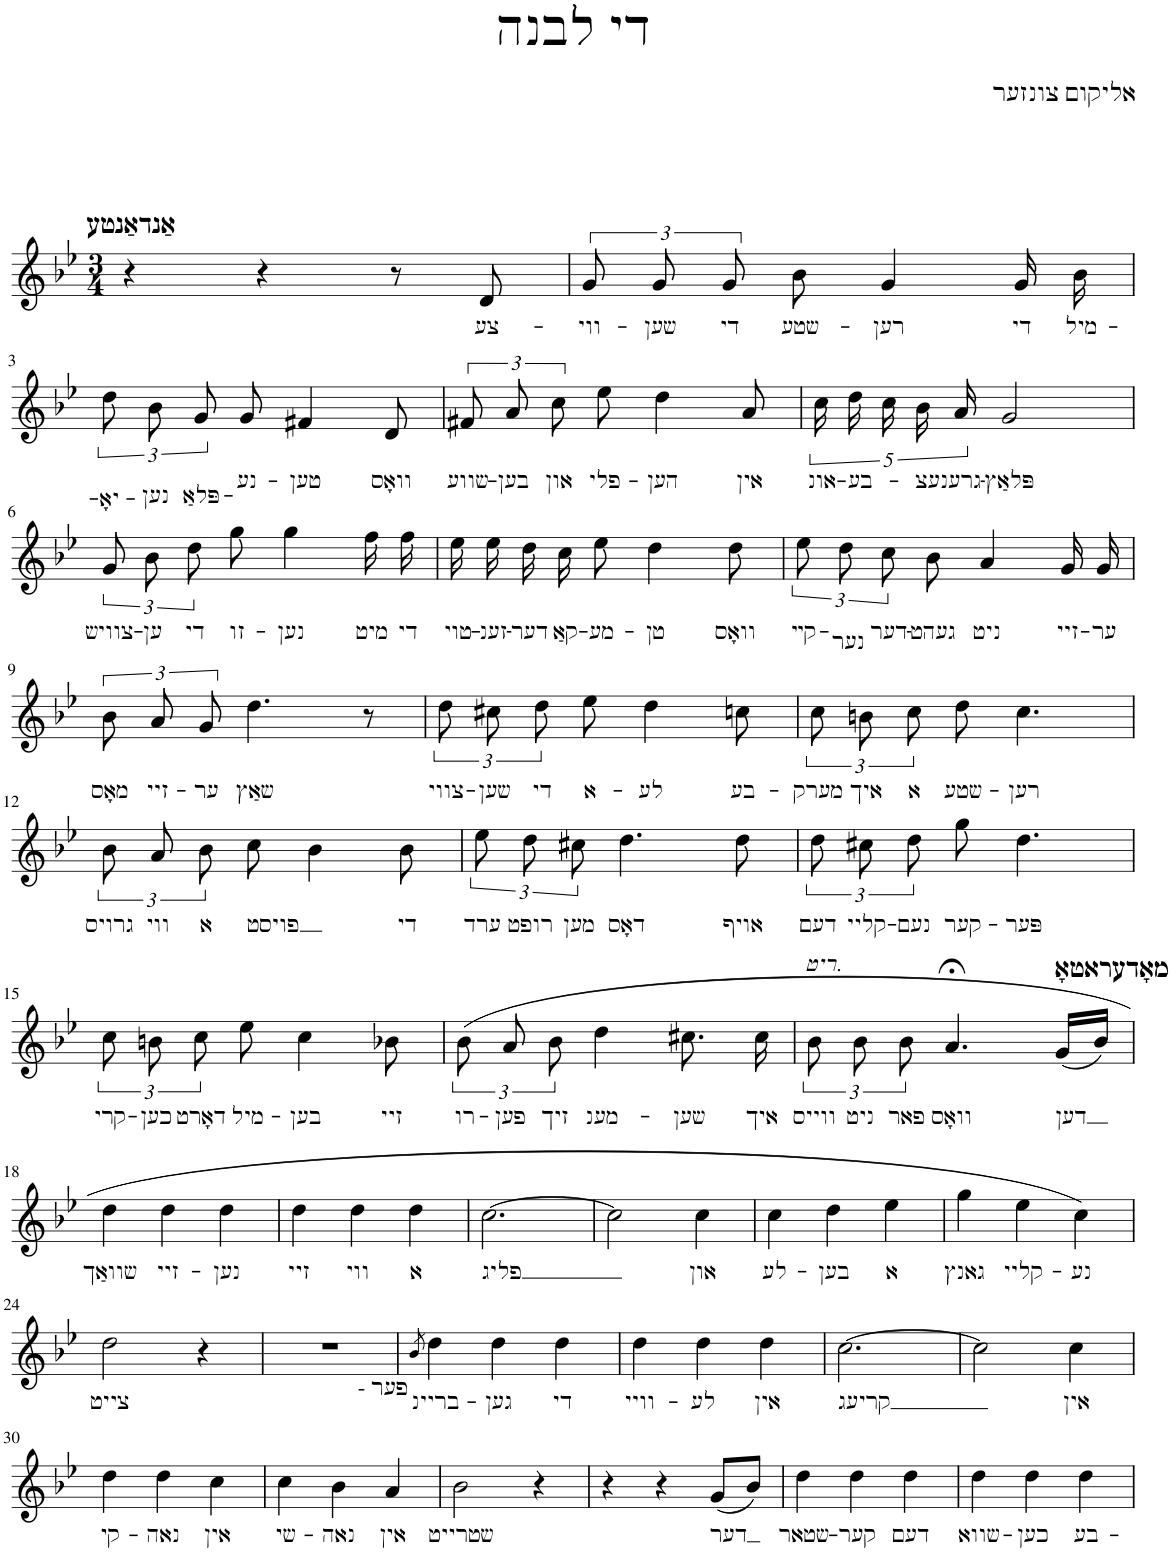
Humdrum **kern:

**kern	**text
*part1	*part1
*staff1	*staff1
*I"Piano	*
*I'Pno.	*
*clefG2	*
*k[b-e-]	*
*M3/4	*
=1	=1
!LO:TX:a:B:t=אַנדאַנטע	!
4r	.
4r	.
8r	.
!	!LO:LY:b
8d/	צע-
=2	=2
!	!LO:LY:b
12g/	-ווי-
!	!LO:LY:b
12g/	-שען
!	!LO:LY:b
12g/	די
!	!LO:LY:b
8b-\	שטע-
!	!LO:LY:b
4g/	-רען
!	!LO:LY:b
16g/	די
!	!LO:LY:b
16b-\	מיל-
!!LO:LB:g=z
=3	=3
!	!LO:LY:b
12dd\	יאָ-
!	!LO:LY:b
12b-\	-נען
!	!LO:LY:b
12g/	פּלאַ-
!	!LO:LY:b
8g/	-נע-
!	!LO:LY:b
4f#X/	-טען
!	!LO:LY:b
8d/	וואָס
=4	=4
!	!LO:LY:b
12f#X/	שווע-
!	!LO:LY:b
12a/	-בען
!	!LO:LY:b
12cc\	און
!	!LO:LY:b
8ee-\	פלי-
!	!LO:LY:b
4dd\	-הען
!	!LO:LY:b
8a/	אין
=5	=5
!	!LO:LY:b
20cc\	אונ-
!	!LO:LY:b
20dd\	-בע-
20cc\	.
!	!LO:LY:b
20b-\	גרענעצ-
20a/	.
!	!LO:LY:b
2g/	-פּלאַץ
!!LO:LB:g=z
=6	=6
!	!LO:LY:b
12g/	צוויש-
!	!LO:LY:b
12b-\	-ען
!	!LO:LY:b
12dd\	די
!	!LO:LY:b
8gg\	זו-
!	!LO:LY:b
4gg\	-נען
!	!LO:LY:b
16ff\	מיט
!	!LO:LY:b
16ff\	די
=7	=7
!	!LO:LY:b
16ee-\	טוי-
!	!LO:LY:b
16ee-\	-זענ-
!	!LO:LY:b
16dd\	-דער
!	!LO:LY:b
16cc\	קאַ-
!	!LO:LY:b
8ee-\	-מע-
!	!LO:LY:b
4dd\	-טן
!	!LO:LY:b
8dd\	וואָס
=8	=8
!	!LO:LY:b
12ee-\	קײ-
!	!LO:LY:b
12dd\	-נער
!	!LO:LY:b
12cc\	דער-
!	!LO:LY:b
8b-\	-געהט
!	!LO:LY:b
4a/	ניט
!	!LO:LY:b
16g/	זיי-
!	!LO:LY:b
16g/	-ער
!!LO:LB:g=z
=9	=9
!	!LO:LY:b
12b-\	מאָס
!	!LO:LY:b
12a/	זיי-
!	!LO:LY:b
12g/	-ער
!	!LO:LY:b
4.dd\	שאַץ
8r	.
=10	=10
!	!LO:LY:b
12dd\	צווי-
!	!LO:LY:b
12cc#X\	-שען
!	!LO:LY:b
12dd\	די
!	!LO:LY:b
8ee-\	א-
!	!LO:LY:b
4dd\	-לע
!	!LO:LY:b
8ccn\	בע-
=11	=11
!	!LO:LY:b
12cc\	-מערק
!	!LO:LY:b
12bn\	איך
!	!LO:LY:b
12cc\	א
!	!LO:LY:b
8dd\	שטע-
!	!LO:LY:b
4.cc\	-רען
!!LO:LB:g=z
=12	=12
!	!LO:LY:b
12b-\	גרויס
!	!LO:LY:b
12a/	ווי
!	!LO:LY:b
12b-\	א
!	!LO:LY:b
8cc\	פויסט
4b-\	.
!	!LO:LY:b
8b-\	די
=13	=13
!	!LO:LY:b
12ee-\	ערד
!	!LO:LY:b
12dd\	רופט
!	!LO:LY:b
12cc#X\	מען
!	!LO:LY:b
4.dd\	דאָס
!	!LO:LY:b
8dd\	אויף
=14	=14
!	!LO:LY:b
12dd\	דעם
!	!LO:LY:b
12cc#X\	קליי-
!	!LO:LY:b
12dd\	-נעם
!	!LO:LY:b
8gg\	קער-
!	!LO:LY:b
4.dd\	-פּער
!!LO:LB:g=z
=15	=15
!	!LO:LY:b
12cc\	קרי-
!	!LO:LY:b
12bn\	-כען
!	!LO:LY:b
12cc\	דאָרט
!	!LO:LY:b
8ee-\	מיל-
!	!LO:LY:b
4cc\	-בען
!	!LO:LY:b
8b-X\	זיי
=16	=16
!	!LO:LY:b
(12b-\	רו-
!	!LO:LY:b
12a/	-פען
!	!LO:LY:b
12b-\	זיך
!	!LO:LY:b
4dd\	מענ-
!	!LO:LY:b
8.cc#X\	-שען
!	!LO:LY:b
16cc#\	איך
=17	=17
!LO:TX:a:i:t=.ריט	!
!	!LO:LY:b
12b-\	ווייס
!	!LO:LY:b
12b-\	ניט
!	!LO:LY:b
12b-\	פאר
!	!LO:LY:b
4.a;</	וואָס
!LO:TX:a:B:t=מאָדעראטאָ	!
!	!LO:LY:b
(16g/LL	דען
16b-/JJ)	.
!!LO:LB:g=z
=18	=18
!	!LO:LY:b
4dd\	שוואַך
!	!LO:LY:b
4dd\	זיי-
!	!LO:LY:b
4dd\	-נען
=19	=19
!	!LO:LY:b
4dd\	זיי
!	!LO:LY:b
4dd\	ווי
!	!LO:LY:b
4dd\	א
=20	=20
!	!LO:LY:b
[2.cc\	פליג
=21	=21
2cc\]	.
!	!LO:LY:b
4cc\	און
=22	=22
!	!LO:LY:b
4cc\	לע-
!	!LO:LY:b
4dd\	-בען
!	!LO:LY:b
4ee-\	א
=23	=23
!	!LO:LY:b
4gg\	גאנץ
!	!LO:LY:b
4ee-\	קליי-
!	!LO:LY:b
4cc\)	-נע
!!LO:LB:g=z
=24	=24
!	!LO:LY:b
2dd\	צייט
4r	.
=25	=25
2.r	.
=26	=26
8qb-/	.
!LO:TX:b:t=פער -	!
!	!LO:LY:b
4dd\	בריינ-
!	!LO:LY:b
4dd\	-גען
!	!LO:LY:b
4dd\	די
=27	=27
!	!LO:LY:b
4dd\	וויי-
!	!LO:LY:b
4dd\	-לע
!	!LO:LY:b
4dd\	אין
=28	=28
!	!LO:LY:b
[2.cc\	קריעג
=29	=29
2cc\]	.
!	!LO:LY:b
4cc\	אין
!!LO:LB:g=z
=30	=30
!	!LO:LY:b
4dd\	קי-
!	!LO:LY:b
4dd\	-נאה
!	!LO:LY:b
4cc\	אין
=31	=31
!	!LO:LY:b
4cc\	שי-
!	!LO:LY:b
4b-\	-נאה
!	!LO:LY:b
4a/	אין
=32	=32
!	!LO:LY:b
2b-\	שטרייט
4r	.
=33	=33
4r	.
4r	.
!	!LO:LY:b
(8g/L	דער
8b-/J)	.
=34	=34
!	!LO:LY:b
4dd\	שטאר-
!	!LO:LY:b
4dd\	-קער
!	!LO:LY:b
4dd\	דעם
=35	=35
!	!LO:LY:b
4dd\	שווא-
!	!LO:LY:b
4dd\	-כען
!	!LO:LY:b
4dd\	בע-
=	=
*-	*-
